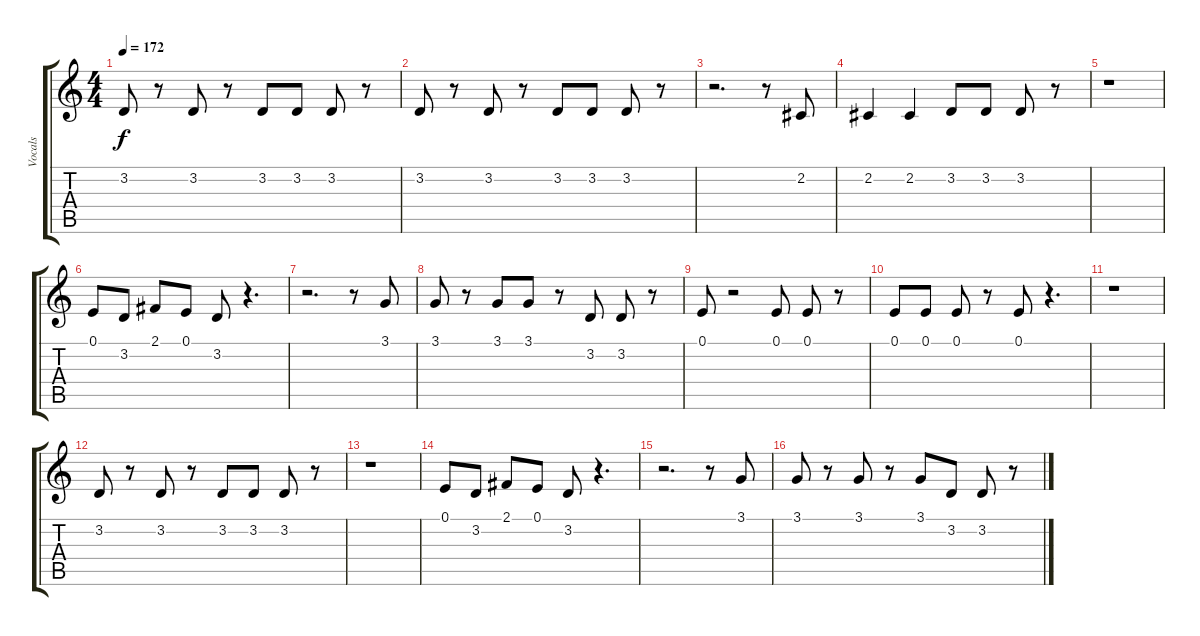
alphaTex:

\track ("Vocals" "Vocals") {instrument trumpet}
\staff {score tabs}
\tuning (E4 B3 G3 D3 A2 E2) {hide}
\ts (4 4)
\tempo 172
\clef g2
\ks c
3.2.8{dy f} r.8 3.2.8 r.8 3.2.8 3.2.8 3.2.8 r.8 |
3.2.8 r.8 3.2.8 r.8 3.2.8 3.2.8 3.2.8 r.8 |
r.2{d} r.8 2.2.8 |
2.2.4 2.2.4 3.2.8 3.2.8 3.2.8 r.8 |
r.1 |
0.1.8 3.2.8 2.1.8 0.1.8 3.2.8 r.4{d} |
r.2{d} r.8 3.1.8 |
3.1.8 r.8 3.1.8 3.1.8 r.8 3.2.8 3.2.8 r.8 |
0.1.8 r.2 0.1.8 0.1.8 r.8 |
0.1.8 0.1.8 0.1.8 r.8 0.1.8 r.4{d} |
r.1 |
3.2.8 r.8 3.2.8 r.8 3.2.8 3.2.8 3.2.8 r.8 |
r.1 |
0.1.8 3.2.8 2.1.8 0.1.8 3.2.8 r.4{d} |
r.2{d} r.8 3.1.8 |
3.1.8 r.8 3.1.8 r.8 3.1.8 3.2.8 3.2.8 r.8
